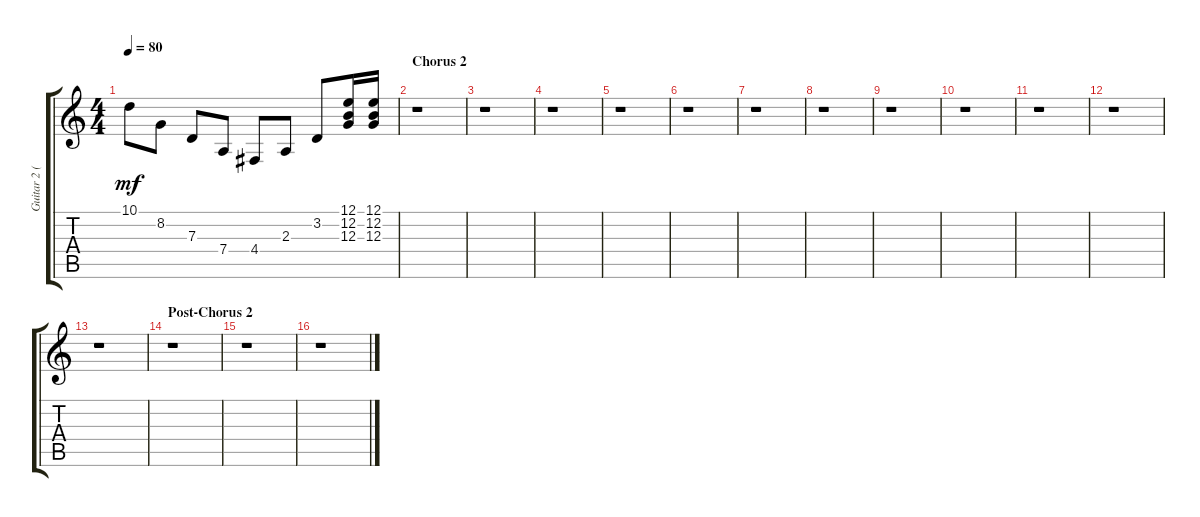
\track ("Guitar 2 (Rythm)" "Guitar 2 (") {instrument pad1newage}
\staff {score tabs}
\tuning (E4 B3 G3 D3 A2 E2) {hide}
\ts (4 4)
\tempo 80
\clef g2
\ks c
10.1.8{dy mf} 8.2.8 7.3.8 7.4.8 4.4.8 2.3.8 3.2.8 (12.1 12.2 12.3).16 (12.1 12.2 12.3).16 |
\section ("" "Chorus 2")
r.1 |
r.1 |
r.1 |
r.1 |
r.1 |
r.1 |
r.1 |
r.1 |
r.1 |
r.1 |
r.1 |
r.1 |
\section ("" "Post-Chorus 2")
r.1 |
r.1 |
r.1
